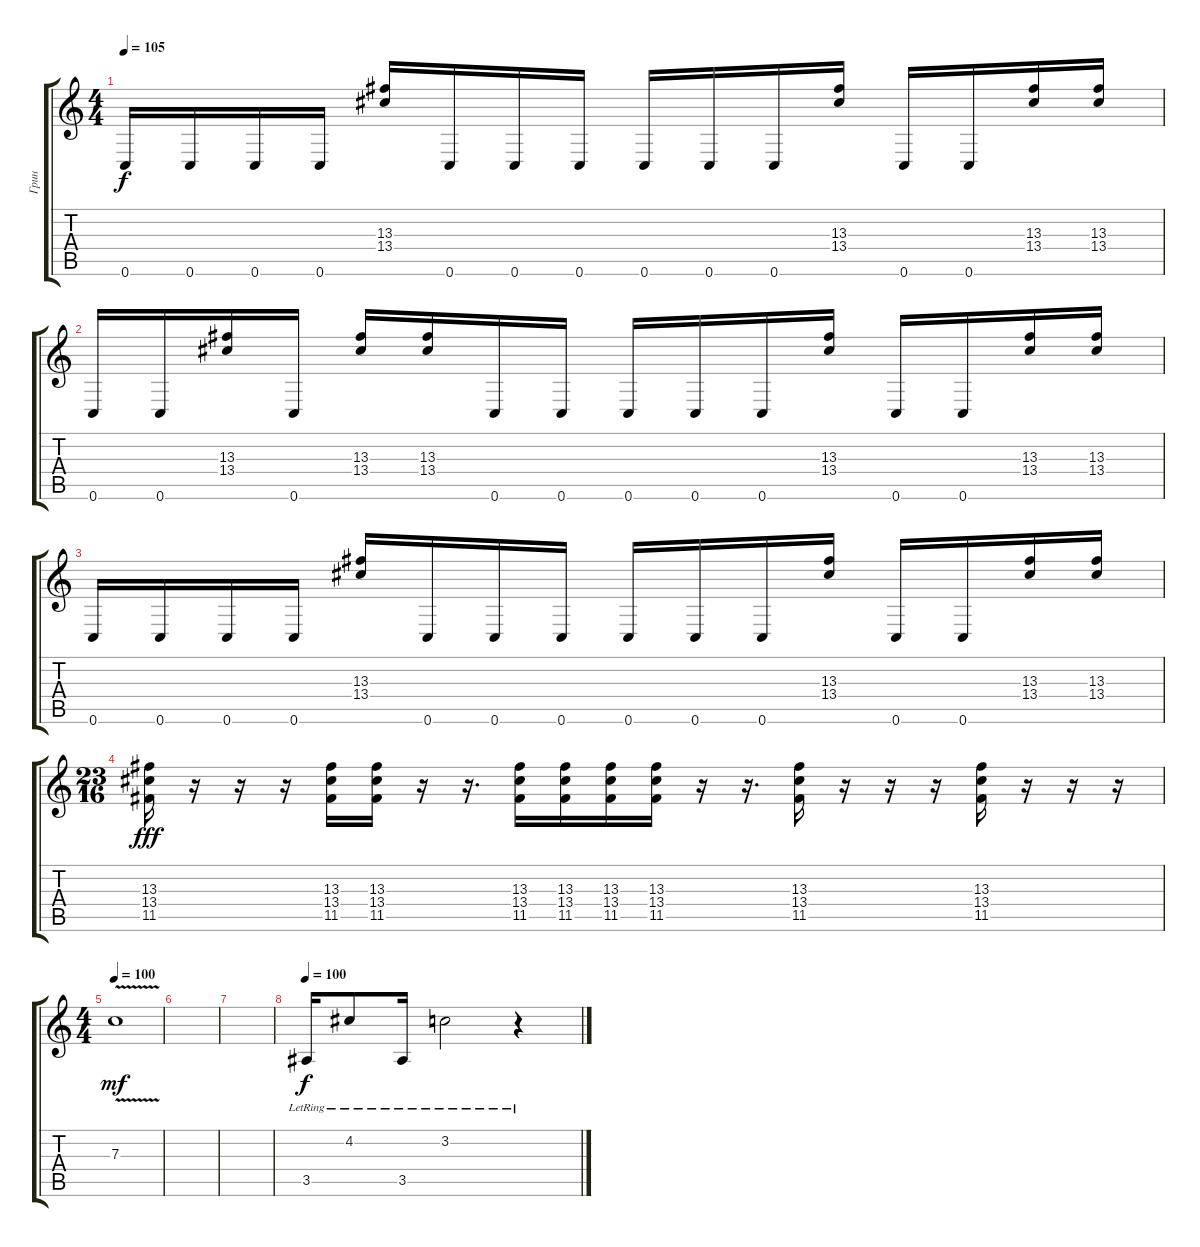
\track ("Грин" "Грин") {instrument overdrivenguitar}
\staff {score tabs}
\tuning (D4 A3 F3 C3 G2 C2) {hide}
\ts (4 4)
\tempo 105
\clef g2
\ks c
0.6.16{dy f} 0.6.16 0.6.16 0.6.16 (13.3 13.4).16 0.6.16 0.6.16 0.6.16 0.6.16 0.6.16 0.6.16 (13.3 13.4).16 0.6.16 0.6.16 (13.3 13.4).16 (13.3 13.4).16 |
0.6.16 0.6.16 (13.3 13.4).16 0.6.16 (13.3 13.4).16 (13.3 13.4).16 0.6.16 0.6.16 0.6.16 0.6.16 0.6.16 (13.3 13.4).16 0.6.16 0.6.16 (13.3 13.4).16 (13.3 13.4).16 |
0.6.16 0.6.16 0.6.16 0.6.16 (13.3 13.4).16 0.6.16 0.6.16 0.6.16 0.6.16 0.6.16 0.6.16 (13.3 13.4).16 0.6.16 0.6.16 (13.3 13.4).16 (13.3 13.4).16 |
\ts (23 16)
(13.3 13.4 11.5).16{dy fff} r.16 r.16 r.16 (13.3 13.4 11.5).16 (13.3 13.4 11.5).16 r.16 r.16{d} (13.3 13.4 11.5).16 (13.3 13.4 11.5).16 (13.3 13.4 11.5).16 (13.3 13.4 11.5).16 r.16 r.16{d} (13.3 13.4 11.5).16 r.16 r.16 r.16 (13.3 13.4 11.5).16 r.16 r.16 r.16 |
\ts (4 4)
\tempo 100
7.3{v}.1{dy mf} |
|
|
\tempo 100
3.5{lr}.16{dy f instrument acousticguitarsteel} 4.2{lr}.8 3.5{lr}.16 3.2{lr}.2 r.4
